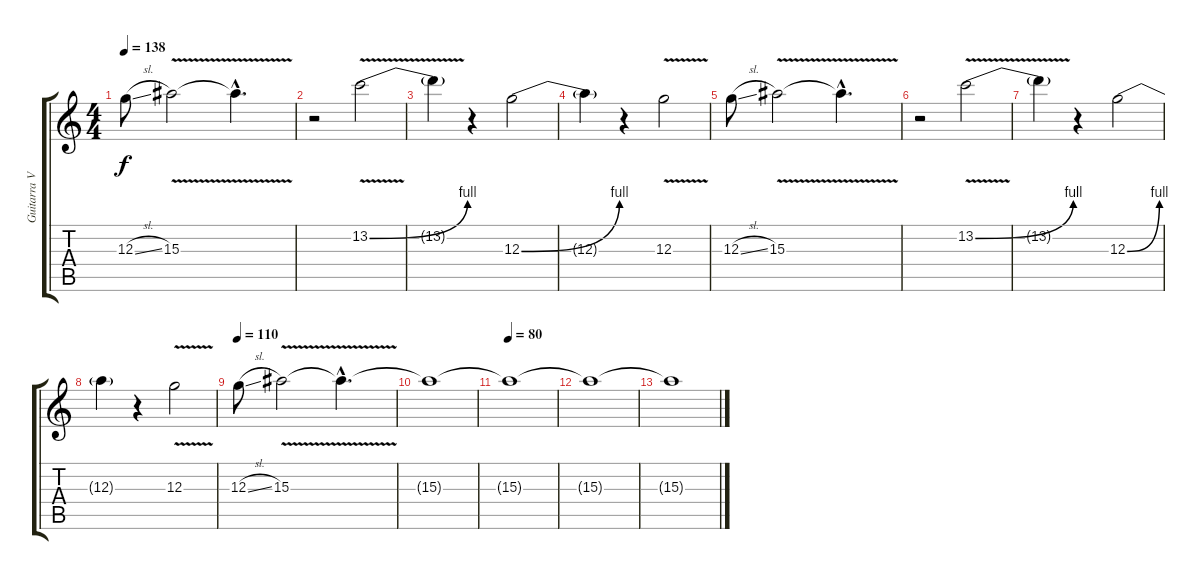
\track ("Guitarra VIII (Dist. Solo)" "Guitarra V") {instrument distortionguitar}
\staff {score tabs}
\tuning (E4 B3 G3 D3 A2 E2) {hide}
\ts (4 4)
\tempo 138
\clef g2
\ks c
12.3{sl}.8{dy f} 15.3{v}.2 15.3{hac t}.4{d} |
r.2 13.2{be (bend 0 0 60 4) v}.2 |
13.2{t}.4 r.4 12.3{be (bend 0 0 60 4)}.2 |
12.3{t}.4 r.4 12.3{v}.2 |
12.3{sl}.8 15.3{v}.2 15.3{hac t}.4{d} |
r.2 13.2{be (bend 0 0 60 4) v}.2 |
13.2{t}.4 r.4 12.3{be (bend 0 0 60 4)}.2 |
12.3{t}.4 r.4 12.3{v}.2 |
\tempo 110
12.3{sl}.8 15.3{v}.2 15.3{hac t}.4{d} |
15.3{t}.1{volume 0} |
\tempo 80
15.3{t}.1 |
15.3{t}.1 |
15.3{t}.1
